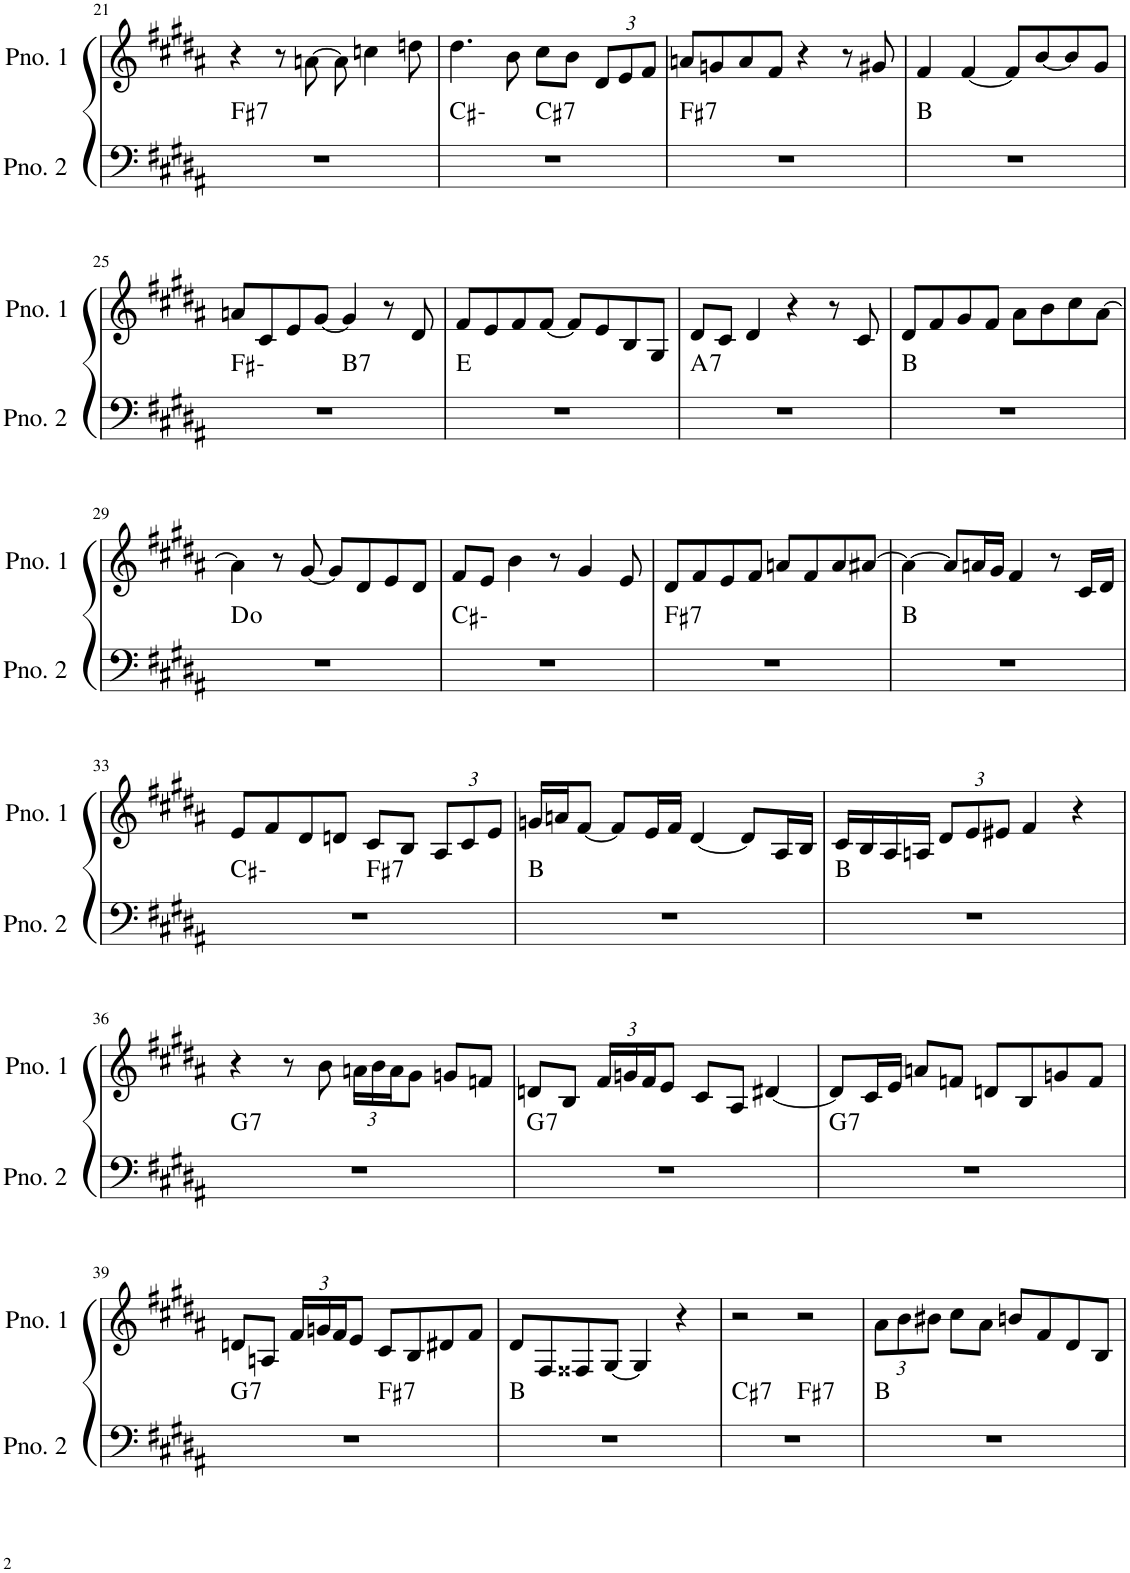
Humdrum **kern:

**kern	**harte	**kern
*part2	*part2	*part1
*staff2	*	*staff1
*I"ピアノ 2	*	*I"ピアノ 1
!!LO:PB:g=z
*clefF4	*	*clefG2
*k[f#c#g#d#a#]	*	*k[f#c#g#d#a#]
*M4/4	*	*M4/4
=21	=21	=21
!	!LO:H:kt=7	!
1r	F#:7	4r
.	.	8r
.	.	[8an\
.	.	8a\]
.	.	4ccn\
.	.	8ddn\
=22	=22	=22
*^	*	*
1r	2ryy	C#:min	4.dd#\
.	.	.	8b\
!	!	!LO:H:kt=7	!
.	2ryy	C#:7	8cc#\L
.	.	.	8b\J
*	*	*	*Xbrackettup
.	.	.	12d#/L
.	.	.	12e/
.	.	.	12f#/J
=23	=23	=23	=23
!	!	!LO:H:kt=7	!
*v	*v	*	*
1r	F#:7	8an/L
.	.	8gn/
.	.	8a/
.	.	8f#/J
.	.	4r
.	.	8r
.	.	8g#X/
=24	=24	=24
1r	B:maj	4f#/
.	.	[4f#/
.	.	8f#/L]
.	.	[8b/
.	.	8b/]
.	.	8g#/J
!!LO:LB:g=z
=25	=25	=25
*^	*	*
1r	2ryy	F#:min	8an/L
.	.	.	8c#/
.	.	.	8e/
.	.	.	[8g#/J
!	!	!LO:H:kt=7	!
.	2ryy	B:7	4g#/]
.	.	.	8r
.	.	.	8d#/
*v	*v	*	*
=26	=26	=26
1r	E:maj	8f#/L
.	.	8e/
.	.	8f#/
.	.	[8f#/J
.	.	8f#/L]
.	.	8e/
.	.	8B/
.	.	8G#/J
=27	=27	=27
!	!LO:H:kt=7	!
1r	A:7	8d#/L
.	.	8c#/J
.	.	4d#/
.	.	4r
.	.	8r
.	.	8c#/
=28	=28	=28
1r	B:maj	8d#/L
.	.	8f#/
.	.	8g#/
.	.	8f#/J
.	.	8a#\L
.	.	8b\
.	.	8cc#\
.	.	[8a#\J
!!LO:LB:g=z
=29	=29	=29
1r	D:dim	4a#\]
.	.	8r
.	.	[8g#/
.	.	8g#/L]
.	.	8d#/
.	.	8e/
.	.	8d#/J
=30	=30	=30
1r	C#:min	8f#/L
.	.	8e/J
.	.	4b\
.	.	8r
.	.	4g#/
.	.	8e/
=31	=31	=31
!	!LO:H:kt=7	!
1r	F#:7	8d#/L
.	.	8f#/
.	.	8e/
.	.	8f#/J
.	.	8an/L
.	.	8f#/
.	.	8a/
.	.	[8a#X/J
=32	=32	=32
1r	B:maj	4a#\_
.	.	8a#/L]
.	.	16an/L
.	.	16g#/JJ
.	.	4f#/
.	.	8r
.	.	16c#/LL
.	.	16d#/JJ
!!LO:LB:g=z
=33	=33	=33
*^	*	*
1r	2ryy	C#:min	8e/L
.	.	.	8f#/
.	.	.	8d#/
.	.	.	8dn/J
!	!	!LO:H:kt=7	!
.	2ryy	F#:7	8c#/L
.	.	.	8B/J
.	.	.	12A#/L
.	.	.	12c#/
.	.	.	12e/J
*v	*v	*	*
=34	=34	=34
1r	B:maj	16gn/LL
.	.	16an/J
.	.	[8f#/J
.	.	8f#/L]
.	.	16e/L
.	.	16f#/JJ
.	.	[4d#/
.	.	8d#/L]
.	.	16A#/L
.	.	16B/JJ
=35	=35	=35
1r	B:maj	16c#/LL
.	.	16B/
.	.	16A#/
.	.	16An/JJ
.	.	12d#/L
.	.	12e/
.	.	12e#X/J
.	.	4f#/
.	.	4r
!!LO:LB:g=z
=36	=36	=36
!	!LO:H:kt=7	!
1r	G:7	4r
.	.	8r
.	.	8b\
.	.	24an\LL
.	.	24b\
.	.	24a\J
.	.	8g#\J
.	.	8gn/L
.	.	8fn/J
=37	=37	=37
!	!LO:H:kt=7	!
1r	G:7	8dn/L
.	.	8B/J
.	.	24f#/LL
.	.	24gn/
.	.	24f#/J
.	.	8e/J
.	.	8c#/L
.	.	8A#/J
.	.	[4d#X/
=38	=38	=38
!	!LO:H:kt=7	!
1r	G:7	8d#/L]
.	.	16c#/L
.	.	16e/JJ
.	.	8an/L
.	.	8fn/J
.	.	8dn/L
.	.	8B/
.	.	8gn/
.	.	8f/J
!!LO:LB:g=z
=39	=39	=39
!	!LO:H:kt=7	!
*^	*	*
1r	2ryy	G:7	8dn/L
.	.	.	8An/J
.	.	.	24f#/LL
.	.	.	24gn/
.	.	.	24f#/J
.	.	.	8e/J
!	!	!LO:H:kt=7	!
.	2ryy	F#:7	8c#/L
.	.	.	8B/
.	.	.	8d#X/
.	.	.	8f#/J
*v	*v	*	*
=40	=40	=40
1r	B:maj	8d#/L
.	.	8F#/
.	.	8F##X/
.	.	[8G#/J
.	.	4G#/]
.	.	4r
=41	=41	=41
!	!LO:H:kt=7	!
*^	*	*
1r	2ryy	C#:7	2r
!	!	!LO:H:kt=7	!
.	2ryy	F#:7	2r
*v	*v	*	*
=42	=42	=42
1r	B:maj	12a#\L
.	.	12b\
.	.	12b#X\J
.	.	8cc#\L
.	.	8a#\J
.	.	8bn/L
.	.	8f#/
.	.	8d#/
.	.	8B/J
=	=	=
*-	*-	*-
